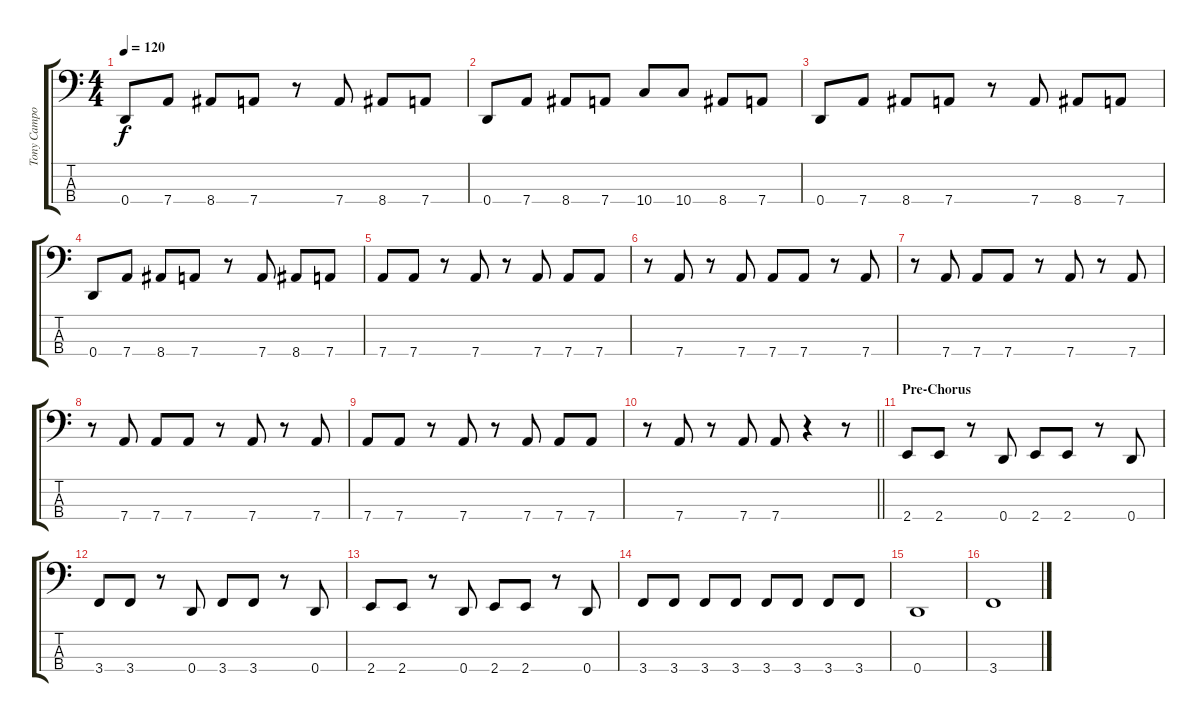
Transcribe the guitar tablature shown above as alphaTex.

\track ("Tony Campos" "Tony Campo") {instrument overdrivenguitar}
\staff {score tabs}
\tuning (G2 D2 A1 D1) {hide}
\ts (4 4)
\tempo 120
\clef f4
\ks c
0.4.8{dy f} 7.4.8 8.4.8 7.4.8 r.8 7.4.8 8.4.8 7.4.8 |
0.4.8 7.4.8 8.4.8 7.4.8 10.4.8 10.4.8 8.4.8 7.4.8 |
0.4.8 7.4.8 8.4.8 7.4.8 r.8 7.4.8 8.4.8 7.4.8 |
0.4.8 7.4.8 8.4.8 7.4.8 r.8 7.4.8 8.4.8 7.4.8 |
7.4.8 7.4.8 r.8 7.4.8 r.8 7.4.8 7.4.8 7.4.8 |
r.8 7.4.8 r.8 7.4.8 7.4.8 7.4.8 r.8 7.4.8 |
r.8 7.4.8 7.4.8 7.4.8 r.8 7.4.8 r.8 7.4.8 |
r.8 7.4.8 7.4.8 7.4.8 r.8 7.4.8 r.8 7.4.8 |
7.4.8 7.4.8 r.8 7.4.8 r.8 7.4.8 7.4.8 7.4.8 |
\barLineRight lightlight
r.8 7.4.8 r.8 7.4.8 7.4.8 r.4 r.8 |
\section ("" "Pre-Chorus")
2.4.8 2.4.8 r.8 0.4.8 2.4.8 2.4.8 r.8 0.4.8 |
3.4.8 3.4.8 r.8 0.4.8 3.4.8 3.4.8 r.8 0.4.8 |
2.4.8 2.4.8 r.8 0.4.8 2.4.8 2.4.8 r.8 0.4.8 |
3.4.8 3.4.8 3.4.8 3.4.8 3.4.8 3.4.8 3.4.8 3.4.8 |
0.4.1 |
3.4.1
